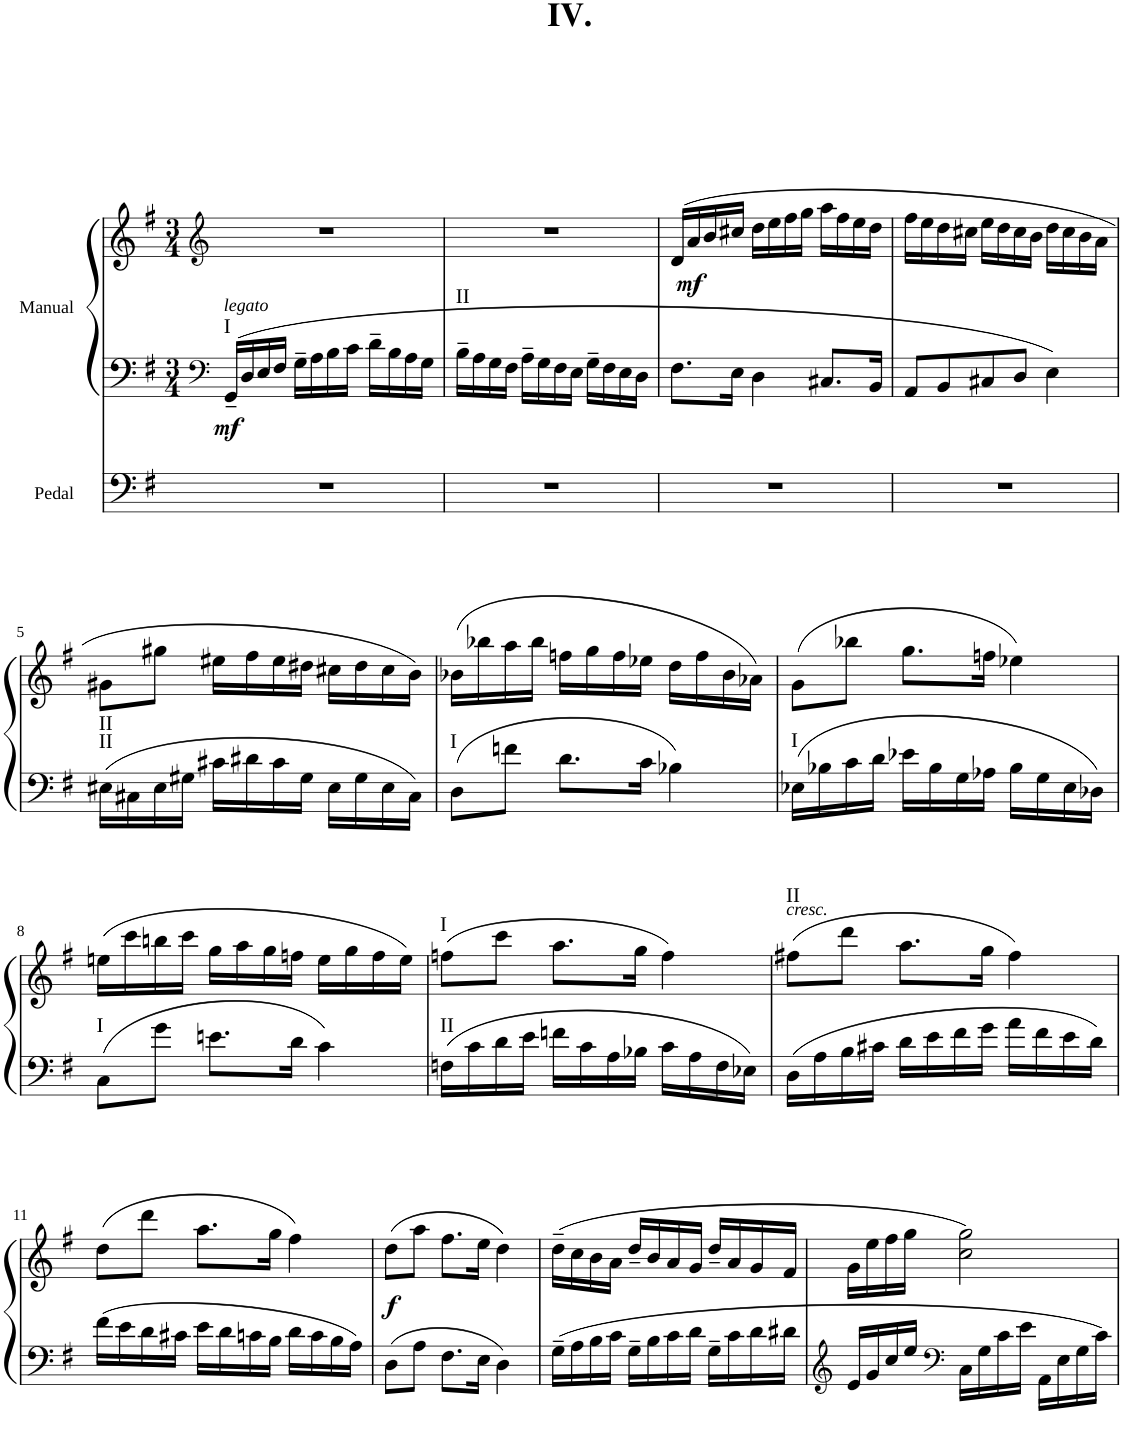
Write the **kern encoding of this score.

**kern	**kern	**dynam
*part1	*part1	*part1
*staff2	*staff1	*staff1/2
*I"Manual	*	*
!!LO:PB:g=z
*clefF4	*clefG2	*
*k[f#]	*k[f#]	*
*G:	*G:	*
*M3/4	*M3/4	*
=1	=1	=1
!LO:TX:a:t=I	!	!
!LO:TX:a:i:t=legato	!	!
!	!	!LO:DY:b=2
16GG~/LL	2.r	mf
16D/	.	.
16E/	.	.
16F#/JJ	.	.
16G~\LL	.	.
16A\	.	.
16B\	.	.
16c\JJ	.	.
16d~\LL	.	.
16B\	.	.
16A\	.	.
16G\JJ	.	.
=2	=2	=2
!LO:TX:a:t=II	!	!
16B~\LL	2.r	.
16A\	.	.
16G\	.	.
16F#\JJ	.	.
16A~\LL	.	.
16G\	.	.
16F#\	.	.
16E\JJ	.	.
16G~\LL	.	.
16F#\	.	.
16E\	.	.
16D\JJ	.	.
=3	=3	=3
8.F#\L	(16d/LL	.
!	!	!LO:DY:b
.	16a/	mf
.	16b/	.
16E\Jk	16cc#X/JJ	.
4D\	16dd\LL	.
.	16ee\	.
.	16ff#\	.
.	16gg\JJ	.
8.C#X/L	16aa\LL	.
.	16ff#\	.
.	16ee\	.
16BB/Jk	16dd\JJ	.
=4	=4	=4
8AA/L	16ff#\LL	.
.	16ee\	.
8BB/	16dd\	.
.	16cc#X\JJ	.
8C#X/	16ee\LL	.
.	16dd\	.
8D/J	16cc#\	.
.	16b\JJ	.
4E\	16dd\LL	.
.	16cc#\	.
.	16b\	.
.	16a\JJ	.
!!LO:LB:g=z
=5	=5	=5
!LO:TX:a:t=II	!	!
!LO:TX:a:t=II	!	!
16E#X\LL	8g#X\L	.
16C#X\	.	.
16E#\	8gg#X\J	.
16G#X\JJ	.	.
16c#X\LL	16ee#X\LL	.
16d#X\	16ff#\	.
16c#\	16ee#\	.
16G#\JJ	16dd#X\JJ	.
16E#\LL	16cc#X\LL	.
16G#\	16dd#\	.
16E#\	16cc#\	.
16C#\JJ	16b\JJ)	.
=6	=6	=6
!LO:TX:a:t=I	!	!
8D\L	(16b-X\LL	.
.	16bb-X\	.
8fn\J	16aa\	.
.	16bb-\JJ	.
8.d\L	16ffn\LL	.
.	16gg\	.
.	16ff\	.
16c\Jk	16ee-X\JJ	.
4B-X\	16dd\LL	.
.	16ff\	.
.	16b-\	.
.	16a-X\JJ)	.
=7	=7	=7
!LO:TX:a:t=I	!	!
16E-X\LL	(8g\L	.
16B-X\	.	.
16c\	8bb-X\J	.
16d\JJ	.	.
16e-X\LL	8.gg\L	.
16B-\	.	.
16G\	.	.
16A-X\JJ	16ffn\Jk	.
16B-\LL	4ee-X\)	.
16G\	.	.
16E-\	.	.
16D-X\JJ	.	.
!!LO:LB:g=z
=8	=8	=8
!LO:TX:a:t=I	!	!
8C\L	(16een\LL	.
.	16ccc\	.
8g\J	16bbn\	.
.	16ccc\JJ	.
8.en\L	16gg\LL	.
.	16aa\	.
.	16gg\	.
16d\Jk	16ffn\JJ	.
4c\	16ee\LL	.
.	16gg\	.
.	16ff\	.
.	16ee\JJ)	.
=9	=9	=9
!	!LO:TX:a:t=I	!
!LO:TX:a:t=II	!	!
16Fn\LL	(8ffn\L	.
16c\	.	.
16d\	8ccc\J	.
16e\JJ	.	.
16fn\LL	8.aa\L	.
16c\	.	.
16A\	.	.
16B-X\JJ	16gg\Jk	.
16c\LL	4ff\)	.
16A\	.	.
16F\	.	.
16E-X\JJ	.	.
=10	=10	=10
!	!LO:TX:a:i:t=cresc.	!
!	!LO:TX:a:t=II	!
16D\LL	(8ff#X\L	.
16A\	.	.
16B\	8ddd\J	.
16c#X\JJ	.	.
16d\LL	8.aa\L	.
16e\	.	.
16f#\	.	.
16g\JJ	16gg\Jk	.
16a\LL	4ff#\)	.
16f#\	.	.
16e\	.	.
16d\JJ	.	.
!!LO:LB:g=z
=11	=11	=11
16f#\LL	(8dd\L	.
16e\	.	.
16d\	8ddd\J	.
16c#X\JJ	.	.
16e\LL	8.aa\L	.
16d\	.	.
16cn\	.	.
16B\JJ	16gg\Jk	.
16d\LL	4ff#\)	.
16c\	.	.
16B\	.	.
16A\JJ	.	.
=12	=12	=12
!	!	!LO:DY:b
8D\L	(8dd\L	f
8A\J	8aa\J	.
8.F#\L	8.ff#\L	.
16E\Jk	16ee\Jk	.
4D\	4dd\)	.
=13	=13	=13
16G~\LL	(16dd~\LL	.
16A\	16cc\	.
16B\	16b\	.
16c\JJ	16a\JJ	.
16G~\LL	16dd~/LL	.
16B\	16b/	.
16c\	16a/	.
16d\JJ	16g/JJ	.
16G~\LL	16dd~/LL	.
16c\	16a/	.
16d\	16g/	.
16d#X\JJ	16f#/JJ	.
=14	=14	=14
*clefG2	*	*
16e/LL	16g\LL	.
16g/	16ee\	.
16cc/	16ff#\	.
16ee/JJ	16gg\JJ	.
*clefF4	*	*
16C\LL	2cc\ 2gg\)	.
16G\	.	.
16c\	.	.
16e\JJ	.	.
16AA\LL	.	.
16E\	.	.
16G\	.	.
16c\JJ	.	.
=	=	=
*-	*-	*-
